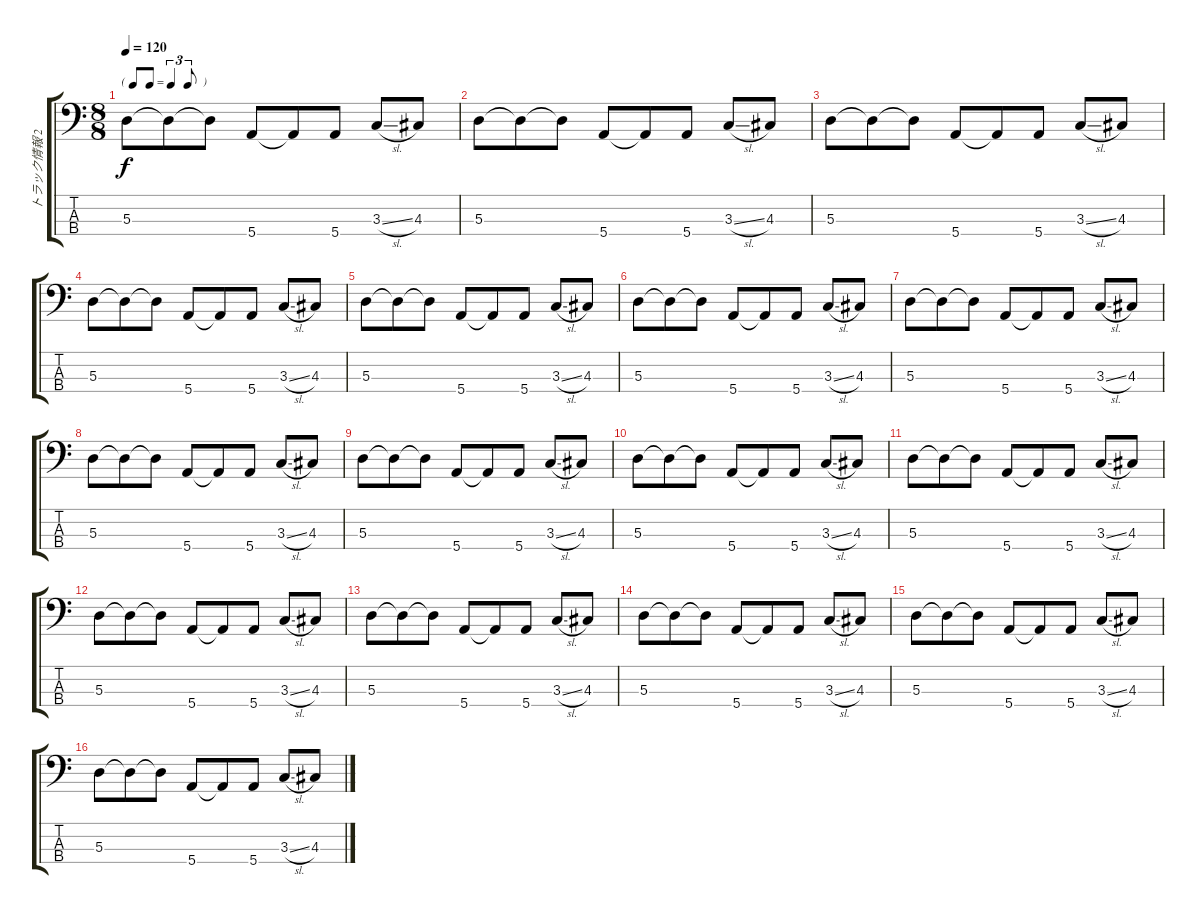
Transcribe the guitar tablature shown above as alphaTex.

\track ("トラック情報 2" "トラック情報 2") {instrument electricbassfinger}
\staff {score tabs}
\tuning (G2 D2 A1 E1) {hide}
\ts (8 8)
\tf triplet8th
\tempo 120
\clef f4
\ks c
5.3.8{dy f instrument electricbassfinger} 5.3{t}.8 5.3{t}.8 5.4.8 5.4{t}.8 5.4.8 3.3{sl}.8 4.3.8 |
5.3.8 5.3{t}.8 5.3{t}.8 5.4.8 5.4{t}.8 5.4.8 3.3{sl}.8 4.3.8 |
5.3.8 5.3{t}.8 5.3{t}.8 5.4.8 5.4{t}.8 5.4.8 3.3{sl}.8 4.3.8 |
5.3.8 5.3{t}.8 5.3{t}.8 5.4.8 5.4{t}.8 5.4.8 3.3{sl}.8 4.3.8 |
5.3.8 5.3{t}.8 5.3{t}.8 5.4.8 5.4{t}.8 5.4.8 3.3{sl}.8 4.3.8 |
5.3.8 5.3{t}.8 5.3{t}.8 5.4.8 5.4{t}.8 5.4.8 3.3{sl}.8 4.3.8 |
5.3.8 5.3{t}.8 5.3{t}.8 5.4.8 5.4{t}.8 5.4.8 3.3{sl}.8 4.3.8 |
5.3.8 5.3{t}.8 5.3{t}.8 5.4.8 5.4{t}.8 5.4.8 3.3{sl}.8 4.3.8 |
5.3.8 5.3{t}.8 5.3{t}.8 5.4.8 5.4{t}.8 5.4.8 3.3{sl}.8 4.3.8 |
5.3.8 5.3{t}.8 5.3{t}.8 5.4.8 5.4{t}.8 5.4.8 3.3{sl}.8 4.3.8 |
5.3.8 5.3{t}.8 5.3{t}.8 5.4.8 5.4{t}.8 5.4.8 3.3{sl}.8 4.3.8 |
5.3.8 5.3{t}.8 5.3{t}.8 5.4.8 5.4{t}.8 5.4.8 3.3{sl}.8 4.3.8 |
5.3.8 5.3{t}.8 5.3{t}.8 5.4.8 5.4{t}.8 5.4.8 3.3{sl}.8 4.3.8 |
5.3.8 5.3{t}.8 5.3{t}.8 5.4.8 5.4{t}.8 5.4.8 3.3{sl}.8 4.3.8 |
5.3.8 5.3{t}.8 5.3{t}.8 5.4.8 5.4{t}.8 5.4.8 3.3{sl}.8 4.3.8 |
5.3.8 5.3{t}.8 5.3{t}.8 5.4.8 5.4{t}.8 5.4.8 3.3{sl}.8 4.3.8
